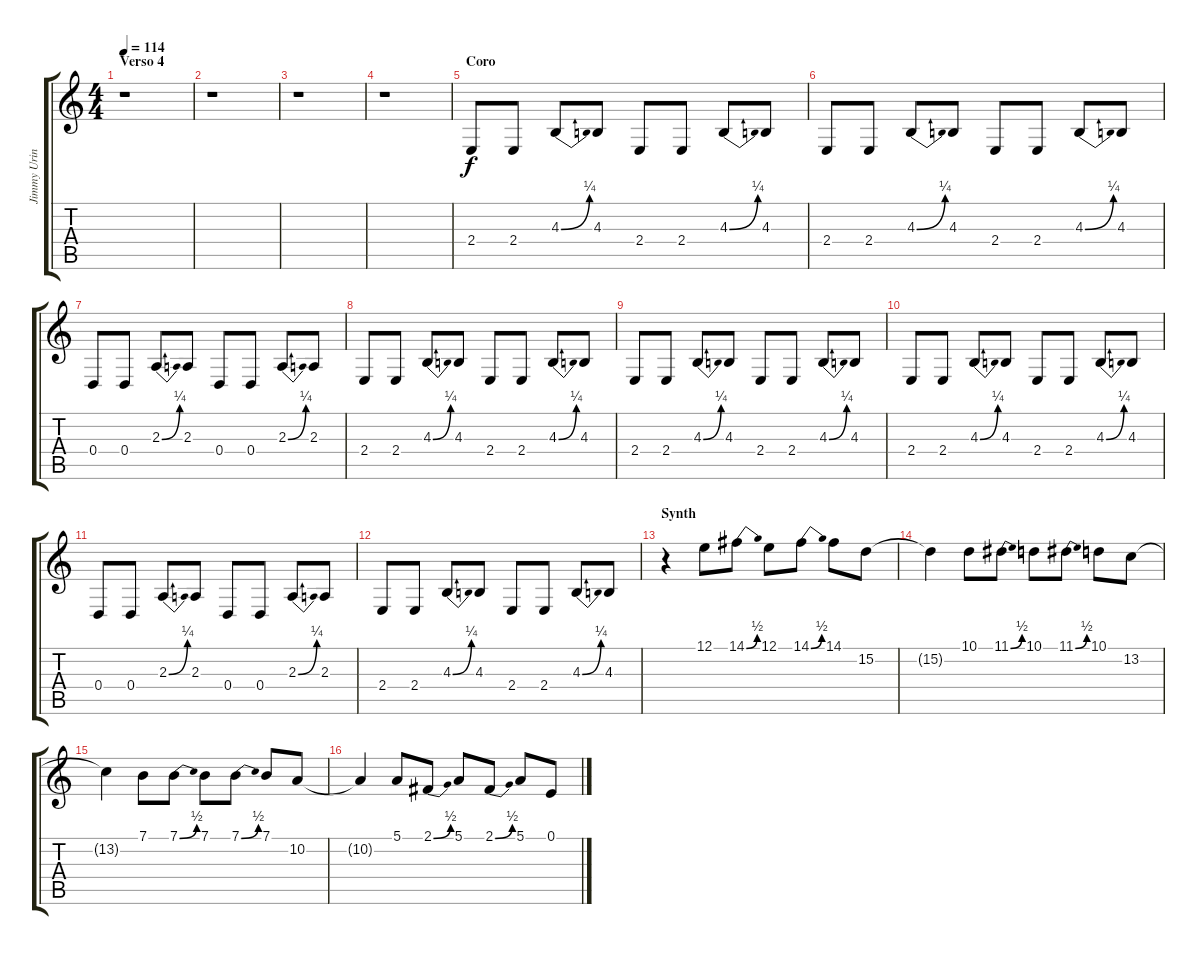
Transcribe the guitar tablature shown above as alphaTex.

\track ("Jimmy Urine (Synth 3)" "Jimmy Urin") {instrument lead2sawtooth}
\staff {score tabs}
\tuning (E4 B3 G3 D3 A2 E2) {hide}
\ts (4 4)
\section ("" "Verso 4")
\tempo 114
\clef g2
\ks c
r.1{dy f} |
r.1 |
r.1 |
r.1 |
\section ("" "Coro")
2.4.8{volume 8} 2.4.8 4.3{be (bend 0 0 60 1)}.8 4.3.8 2.4.8 2.4.8 4.3{be (bend 0 0 60 1)}.8 4.3.8 |
2.4.8 2.4.8 4.3{be (bend 0 0 60 1)}.8 4.3.8 2.4.8 2.4.8 4.3{be (bend 0 0 60 1)}.8 4.3.8 |
0.4.8 0.4.8 2.3{be (bend 0 0 60 1)}.8 2.3.8 0.4.8 0.4.8 2.3{be (bend 0 0 60 1)}.8 2.3.8 |
2.4.8 2.4.8 4.3{be (bend 0 0 60 1)}.8 4.3.8 2.4.8 2.4.8 4.3{be (bend 0 0 60 1)}.8 4.3.8 |
2.4.8 2.4.8 4.3{be (bend 0 0 60 1)}.8 4.3.8 2.4.8 2.4.8 4.3{be (bend 0 0 60 1)}.8 4.3.8 |
2.4.8 2.4.8 4.3{be (bend 0 0 60 1)}.8 4.3.8 2.4.8 2.4.8 4.3{be (bend 0 0 60 1)}.8 4.3.8 |
0.4.8 0.4.8 2.3{be (bend 0 0 60 1)}.8 2.3.8 0.4.8 0.4.8 2.3{be (bend 0 0 60 1)}.8 2.3.8 |
2.4.8 2.4.8 4.3{be (bend 0 0 60 1)}.8 4.3.8 2.4.8 2.4.8 4.3{be (bend 0 0 60 1)}.8 4.3.8 |
\section ("" "Synth")
r.4{volume 14} 12.1.8 14.1{be (bend 0 0 60 2)}.8 12.1.8 14.1{be (bend 0 0 60 2)}.8 14.1.8 15.2.8 |
15.2{t}.4 10.1.8 11.1{be (bend 0 0 60 2)}.8 10.1.8 11.1{be (bend 0 0 60 2)}.8 10.1.8 13.2.8 |
13.2{t}.4 7.1.8 7.1{be (bend 0 0 60 2)}.8 7.1.8 7.1{be (bend 0 0 60 2)}.8 7.1.8 10.2.8 |
10.2{t}.4 5.1.8 2.1{be (bend 0 0 60 2)}.8 5.1.8 2.1{be (bend 0 0 60 2)}.8 5.1.8 0.1.8
